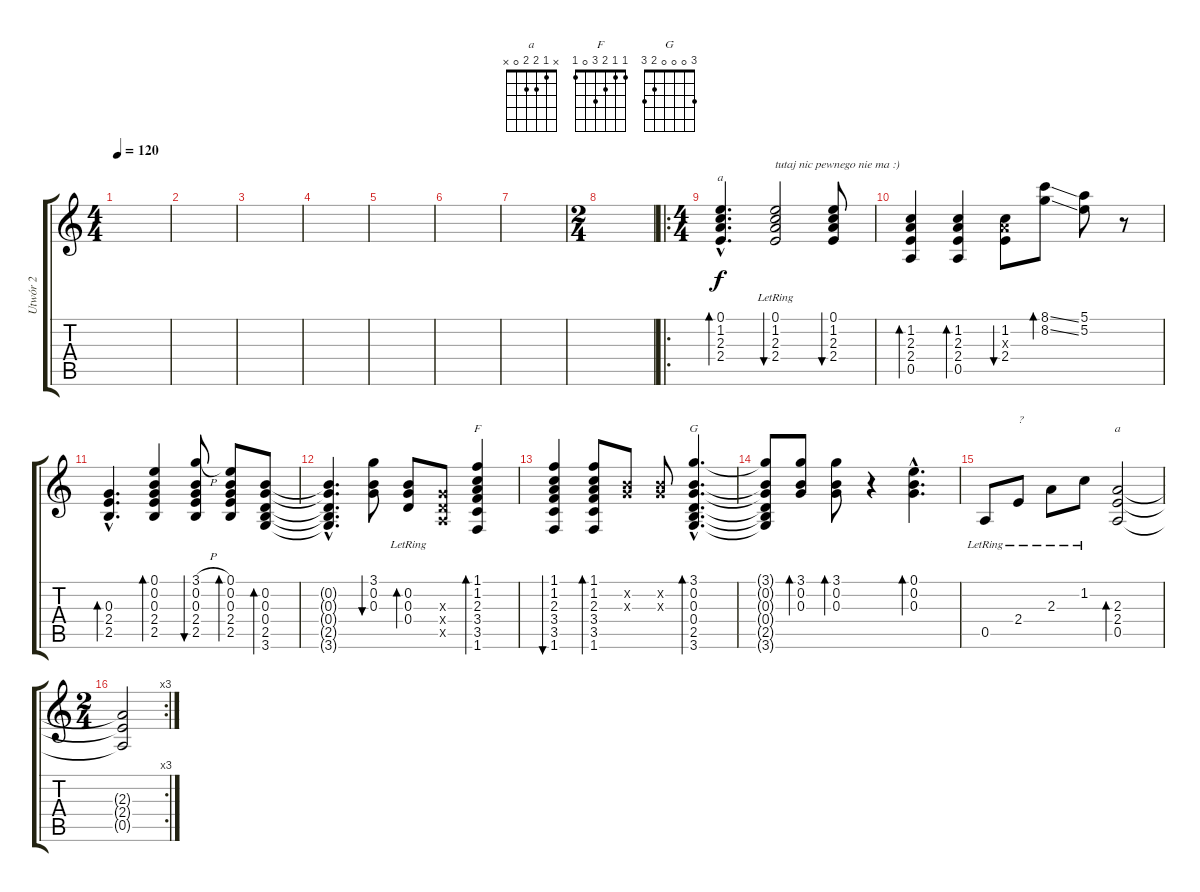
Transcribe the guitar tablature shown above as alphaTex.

\track ("Utwór 2" "Utwór 2") {instrument electricguitarclean}
\staff {score tabs}
\tuning (E4 B3 G3 D3 A2 E2) {hide}
\chord ("a" 0 1 2 2 0 x)
\chord ("F" 1 1 2 3 0 1)
\chord ("G" 3 0 0 0 2 3)
\chord ("a" x 1 2 2 0 x)
\ts (4 4)
\tempo 120
\clef g2
\ks c
|
|
|
|
|
|
|
\ts (2 4)
|
\ro
\ts (4 4)
(0.1{hac} 1.2{hac} 2.3{hac} 2.4{hac}).4{d bd 120 ch "a"} (0.1{lr} 1.2{lr} 2.3{lr} 2.4{lr}).2{bu 30 txt "tutaj nic pewnego nie ma :)"} (0.1 1.2 2.3 2.4).8{bu 30} |
(1.2 2.3 2.4 0.5).4{bd 30} (1.2 2.3 2.4 0.5).4{bd 60} (1.2 2.3{x} 2.4).8{bu 60} (8.1{ss} 8.2{ss}).8{bd 60} (5.1 5.2).8 r.8 |
(0.3{hac} 2.4{hac} 2.5{hac}).4{d bd 60} (0.1 0.2 0.3 2.4 2.5).4{bd 60} (3.1{h} 0.2 0.3 2.4 2.5).8{bu 60} (0.1 0.2 0.3 2.4 2.5).8{bd 60} (0.2 0.3 0.4 2.5 3.6).8{bd 60} |
(0.2{hac t} 0.3{hac t} 0.4{hac t} 2.5{hac t} 3.6{hac t}).4{d} (3.1 0.2 0.3).8{bu 60} (0.2{lr} 0.3{lr} 0.4).8{bd 60} (0.3{x} 0.4{x} 0.5{x}).8 (1.1 1.2 2.3 3.4 3.5 1.6).4{bd 60 ch "F"} |
(1.1 1.2 2.3 3.4 3.5 1.6).4{bu 60} (1.1 1.2 2.3 3.4 3.5 1.6).8{bd 60} (0.2{x} 0.3{x}).8 (0.2{x} 0.3{x}).8 (3.1{hac} 0.2{hac} 0.3{hac} 0.4{hac} 2.5{hac} 3.6{hac}).4{d bd 60 ch "G"} |
(3.1{t} 0.2{t} 0.3{t} 0.4{t} 2.5{t} 3.6{t}).8 (3.1 0.2 0.3).8{bd 30} (3.1 0.2 0.3).8{bd 30} r.4 (0.1{hac} 0.2{hac} 0.3{hac}).4{d bd 60} |
0.5{lr}.8 2.4{lr}.8{txt "?"} 2.3{lr}.8 1.2{lr}.8 (2.3 2.4 0.5).2{bd 60 ch "a"} |
\rc 3
\ts (2 4)
(2.3{t} 2.4{t} 0.5{t}).2
